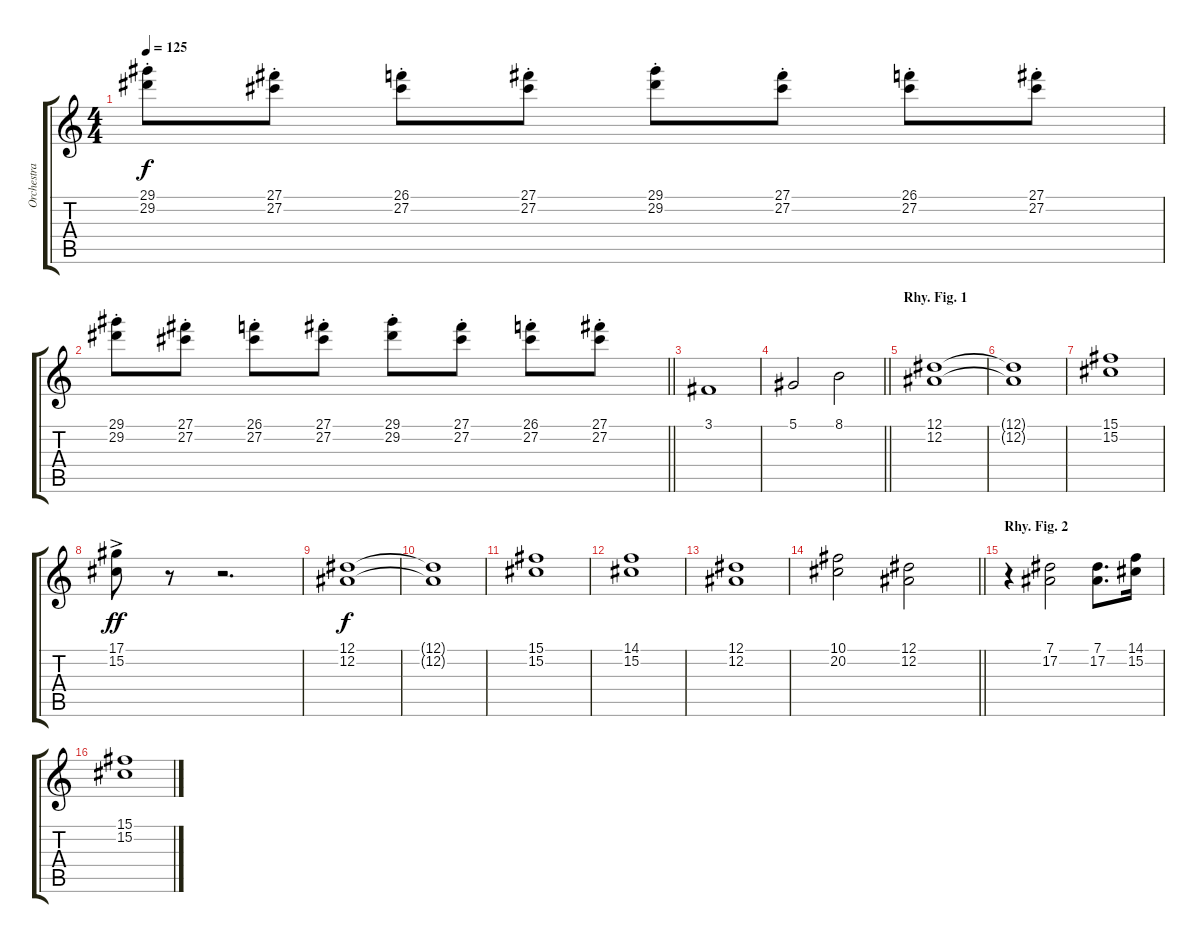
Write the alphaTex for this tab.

\track ("Orchestra" "Orchestra") {instrument stringensemble1}
\staff {score tabs}
\tuning (Eb4 Bb3 Gb3 Db3 Ab2 Eb2) {hide}
\ts (4 4)
\tempo 125
\clef g2
\ks c
(29.1{st} 29.2{st}).8{dy f} (27.1{st} 27.2{st}).8 (26.1{st} 27.2{st}).8 (27.1{st} 27.2{st}).8 (29.1{st} 29.2).8 (27.1{st} 27.2{st}).8 (26.1{st} 27.2{st}).8 (27.1{st} 27.2{st}).8 |
\barLineRight lightlight
(29.1{st} 29.2{st}).8 (27.1{st} 27.2{st}).8 (26.1{st} 27.2{st}).8 (27.1{st} 27.2{st}).8 (29.1{st} 29.2{st}).8 (27.1{st} 27.2{st}).8 (26.1{st} 27.2{st}).8 (27.1{st} 27.2{st}).8 |
3.1.1 |
\barLineRight lightlight
5.1.2 8.1.2 |
\section ("" "Rhy. Fig. 1")
(12.1 12.2).1 |
(12.1{t} 12.2{t}).1 |
(15.1 15.2).1 |
(17.1{ac} 15.2{ac}).8{dy ff} r.8 r.2{d} |
(12.1 12.2).1{dy f} |
(12.1{t} 12.2{t}).1 |
(15.1 15.2).1 |
(14.1 15.2).1 |
(12.1 12.2).1 |
\barLineRight lightlight
(10.1 20.2).2 (12.1 12.2).2 |
\section ("" "Rhy. Fig. 2")
r.4 (7.1 17.2).2 (7.1 17.2).8{d} (14.1 15.2).16 |
(15.1 15.2).1
